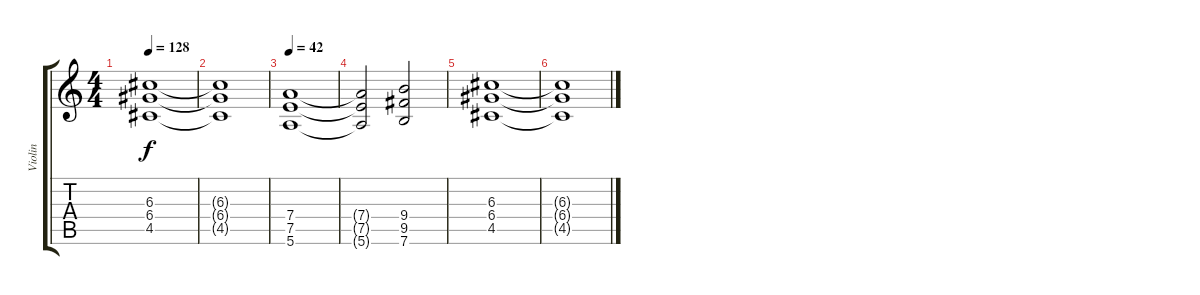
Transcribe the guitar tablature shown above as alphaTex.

\track ("Violin" "Violin") {instrument stringensemble2}
\staff {score tabs}
\tuning (E5 B4 G4 D4 A3 E3) {hide}
\ts (4 4)
\tempo 128
\clef g2
\ks c
(6.3 6.4 4.5).1{dy f} |
(6.3{t} 6.4{t} 4.5{t}).1 |
\tempo 42
(7.4 7.5 5.6).1 |
(7.4{t} 7.5{t} 5.6{t}).2 (9.4 9.5 7.6).2 |
(6.3 6.4 4.5).1 |
(6.3{t} 6.4{t} 4.5{t}).1
